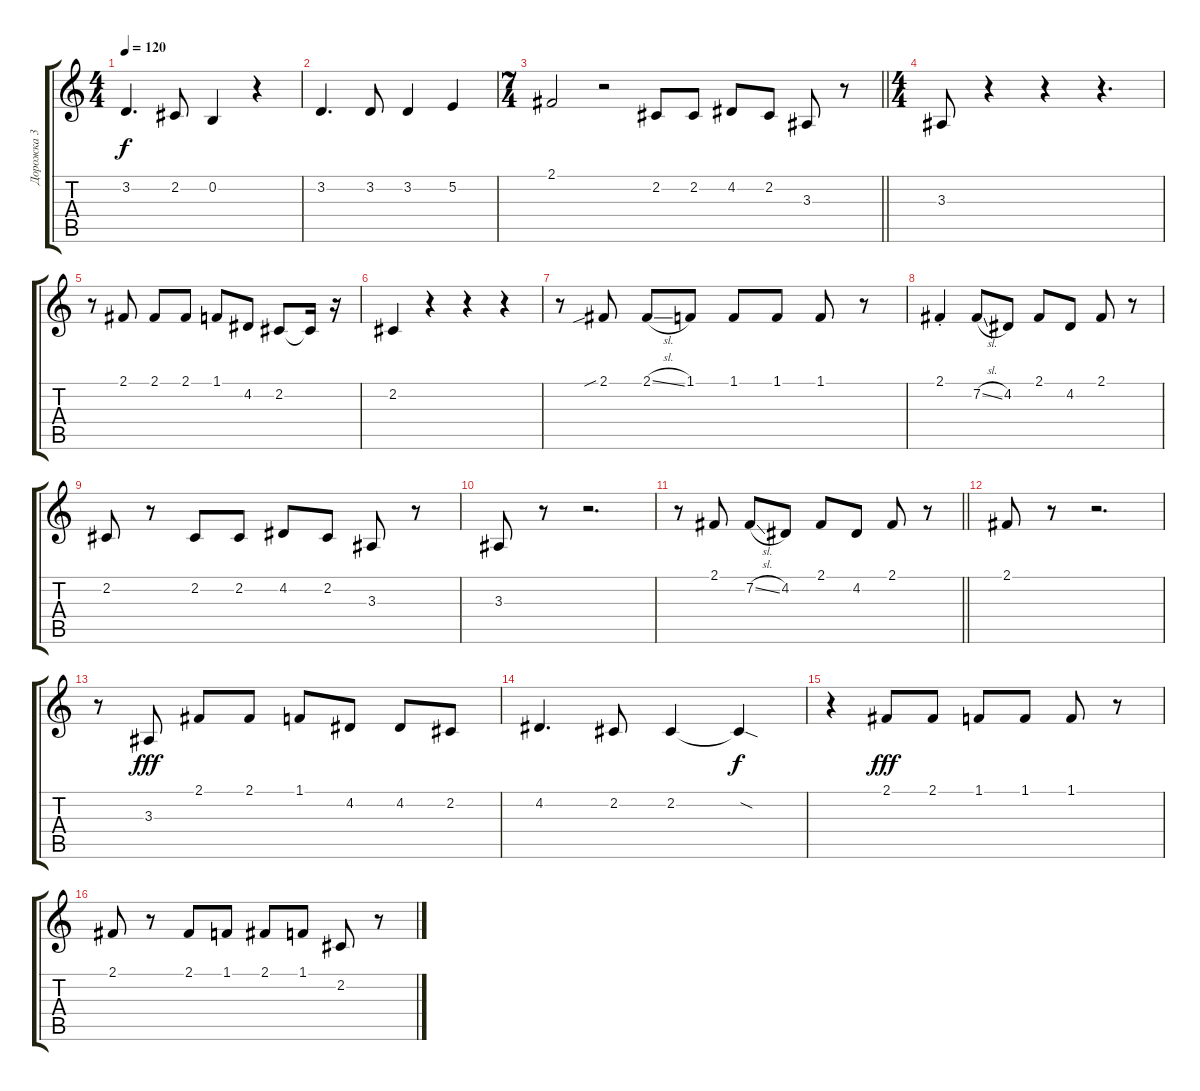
\track ("Дорожка 3" "Дорожка 3") {instrument altosax}
\staff {score tabs}
\tuning (E4 B3 G3 D3 A2 E2) {hide}
\ts (4 4)
\tempo 120
\clef g2
\ks c
3.2.4{d dy f} 2.2.8 0.2.4 r.4 |
3.2.4{d volume 16} 3.2.8 3.2.4 5.2.4 |
\ts (7 4)
\barLineRight lightlight
2.1.2{volume 16} r.2 2.2.8 2.2.8 4.2.8 2.2.8 3.3.8 r.8 |
\ts (4 4)
3.3.8 r.4 r.4 r.4{d} |
r.8 2.1.8 2.1.8 2.1.8 1.1.8 4.2.8 2.2.8 2.2{t}.16 r.16 |
2.2.4 r.4 r.4 r.4 |
r.8{volume 16} 2.1{sib}.8 2.1{sl}.8 1.1.8 1.1.8 1.1.8 1.1.8 r.8 |
2.1{st}.4 7.2{sl}.8 4.2.8 2.1.8 4.2.8 2.1.8 r.8 |
2.2.8 r.8 2.2.8 2.2.8 4.2.8 2.2.8 3.3.8 r.8 |
3.3.8 r.8 r.2{d} |
\barLineRight lightlight
r.8 2.1.8 7.2{sl}.8 4.2.8 2.1.8 4.2.8 2.1.8 r.8 |
2.1.8 r.8 r.2{d} |
r.8 3.3.8{dy fff} 2.1.8 2.1.8 1.1.8 4.2.8 4.2.8 2.2.8 |
4.2.4{d} 2.2.8 2.2.4 2.2{sod t}.4{dy f} |
r.4 2.1.8{dy fff} 2.1.8 1.1.8 1.1.8 1.1.8 r.8 |
2.1.8 r.8 2.1.8 1.1.8 2.1.8 1.1.8 2.2.8 r.8
